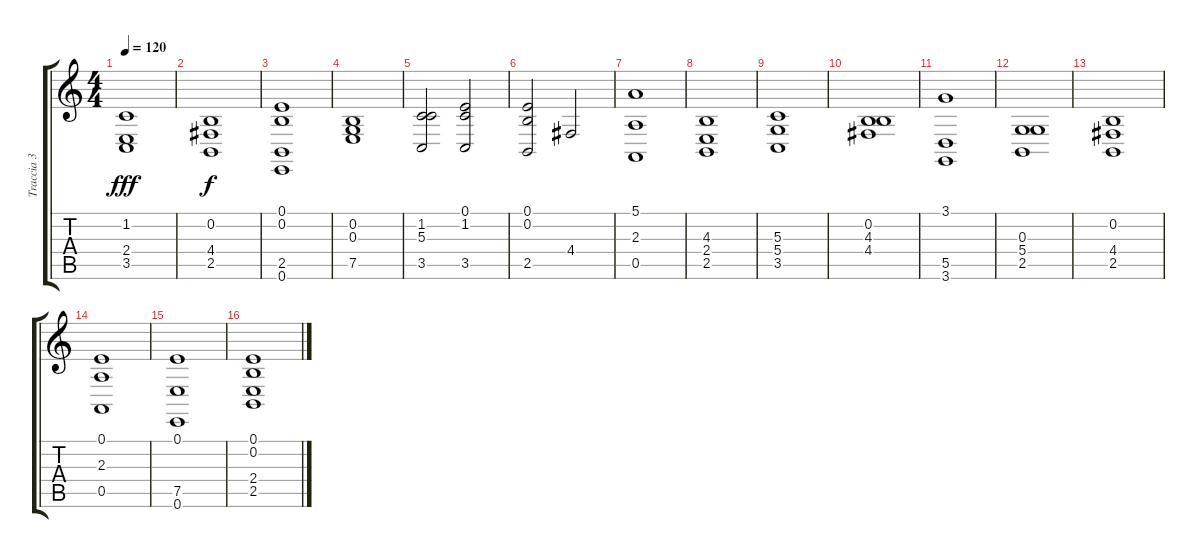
\track ("Traccia 3" "Traccia 3") {instrument choiraahs}
\staff {score tabs}
\tuning (E4 B3 G3 D3 A2 E2) {hide}
\ts (4 4)
\tempo 120
\clef g2
\ks c
(1.2 2.4 3.5).1{dy fff} |
(0.2 4.4 2.5).1{dy f} |
(0.1 0.2 2.5 0.6).1 |
(0.2 0.3 7.5).1 |
(1.2 5.3 3.5).2 (0.1 1.2 3.5).2 |
(0.1 0.2 2.5).2 4.4.2 |
(5.1 2.3 0.5).1 |
(4.3 2.4 2.5).1 |
(5.3 5.4 3.5).1 |
(0.2 4.3 4.4).1 |
(3.1 5.5 3.6).1 |
(0.3 5.4 2.5).1 |
(0.2 4.4 2.5).1 |
(0.1 2.3 0.5).1 |
(0.1 7.5 0.6).1 |
(0.1 0.2 2.4 2.5).1
